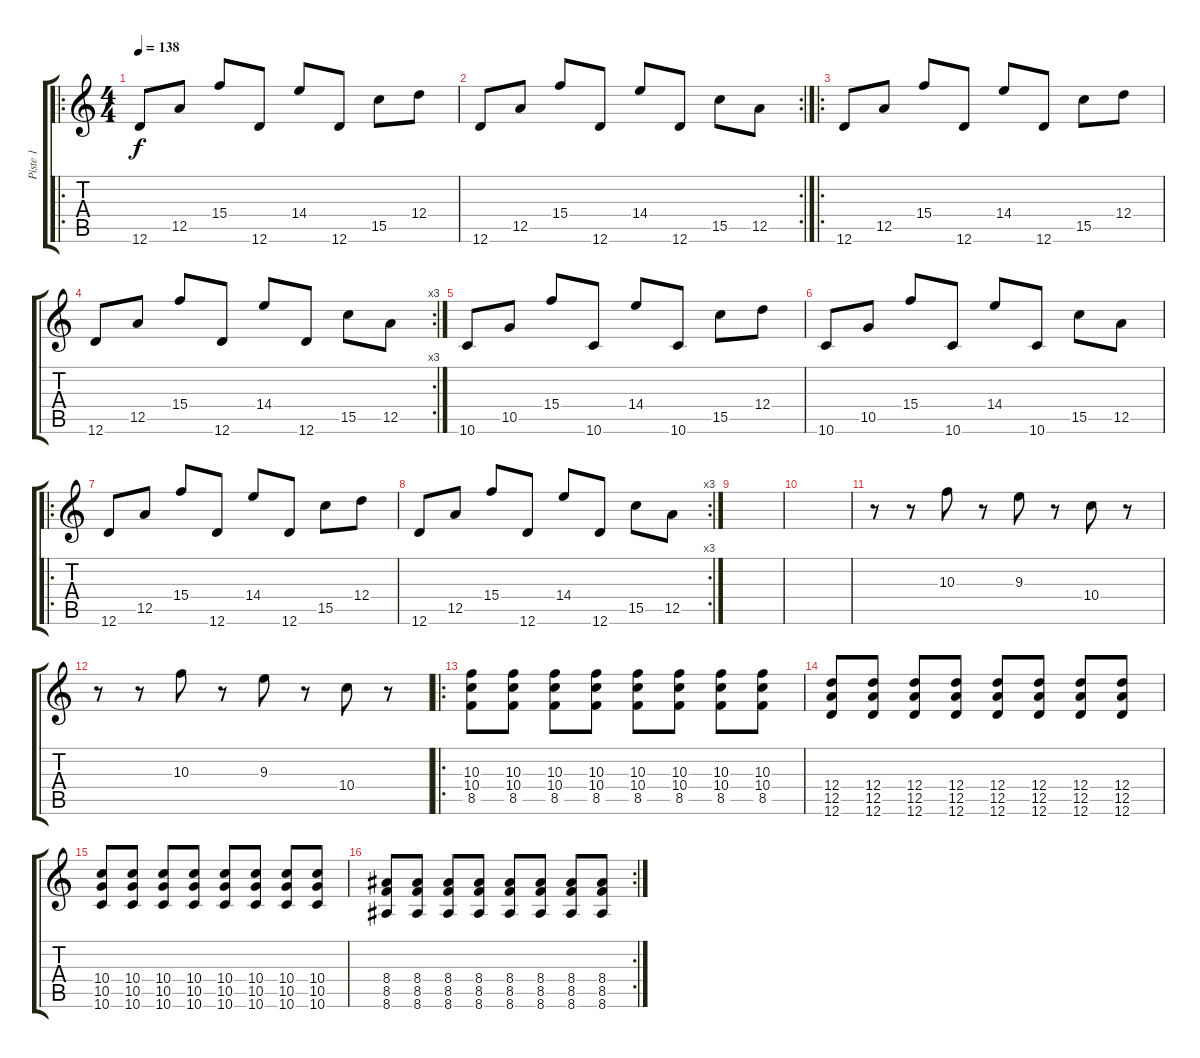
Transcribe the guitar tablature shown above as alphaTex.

\track ("Piste 1" "Piste 1") {instrument overdrivenguitar}
\staff {score tabs}
\tuning (E4 B3 G3 D3 A2 D2) {hide}
\ro
\ts (4 4)
\tempo 138
\clef g2
\ks c
12.6.8{dy f instrument overdrivenguitar} 12.5.8 15.4.8 12.6.8 14.4.8 12.6.8 15.5.8 12.4.8 |
\rc 2
12.6.8 12.5.8 15.4.8 12.6.8 14.4.8 12.6.8 15.5.8 12.5.8 |
\ro
12.6.8 12.5.8 15.4.8 12.6.8 14.4.8 12.6.8 15.5.8 12.4.8 |
\rc 3
12.6.8 12.5.8 15.4.8 12.6.8 14.4.8 12.6.8 15.5.8 12.5.8 |
10.6.8 10.5.8 15.4.8 10.6.8 14.4.8 10.6.8 15.5.8 12.4.8 |
10.6.8 10.5.8 15.4.8 10.6.8 14.4.8 10.6.8 15.5.8 12.5.8 |
\ro
12.6.8 12.5.8 15.4.8 12.6.8 14.4.8 12.6.8 15.5.8 12.4.8 |
\rc 3
12.6.8 12.5.8 15.4.8 12.6.8 14.4.8 12.6.8 15.5.8 12.5.8 |
|
|
r.8 r.8 10.3.8 r.8 9.3.8 r.8 10.4.8 r.8 |
r.8 r.8 10.3.8 r.8 9.3.8 r.8 10.4.8 r.8 |
\ro
(10.3 10.4 8.5).8 (10.3 10.4 8.5).8 (10.3 10.4 8.5).8 (10.3 10.4 8.5).8 (10.3 10.4 8.5).8 (10.3 10.4 8.5).8 (10.3 10.4 8.5).8 (10.3 10.4 8.5).8 |
(12.4 12.5 12.6).8 (12.4 12.5 12.6).8 (12.4 12.5 12.6).8 (12.4 12.5 12.6).8 (12.4 12.5 12.6).8 (12.4 12.5 12.6).8 (12.4 12.5 12.6).8 (12.4 12.5 12.6).8 |
(10.4 10.5 10.6).8 (10.4 10.5 10.6).8 (10.4 10.5 10.6).8 (10.4 10.5 10.6).8 (10.4 10.5 10.6).8 (10.4 10.5 10.6).8 (10.4 10.5 10.6).8 (10.4 10.5 10.6).8 |
\rc 2
(8.4 8.5 8.6).8 (8.4 8.5 8.6).8 (8.4 8.5 8.6).8 (8.4 8.5 8.6).8 (8.4 8.5 8.6).8 (8.4 8.5 8.6).8 (8.4 8.5 8.6).8 (8.4 8.5 8.6).8
